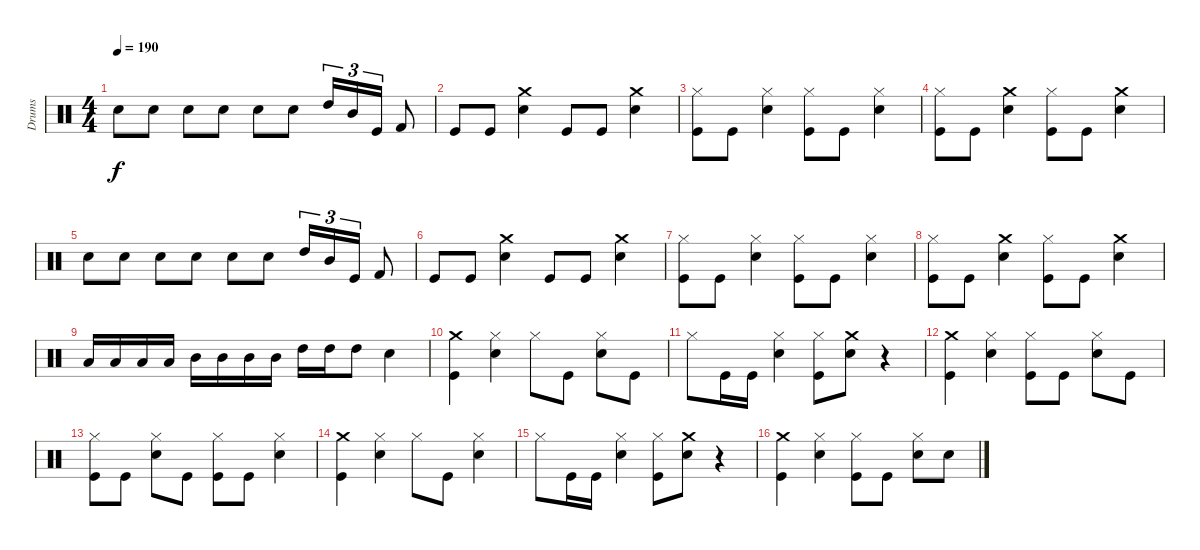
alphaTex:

\track ("Drums" "Drums") {instrument percussion}
\staff {score}
\articulation defaults
\ts (4 4)
\tempo 190
\clef neutral
\ks c "Snare (hit) 2".8{dy f} "Snare (hit) 2".8 "Snare (hit) 2".8 "Snare (hit) 2".8 "Snare (hit) 2".8 "Snare (hit) 2".8 "High Tom (hit)".16{tu (3 2)} "Mid Tom (hit)".16{tu (3 2)} "Kick (hit)".16{tu (3 2)} "Kick (hit) 2".8
|
"Kick (hit)".8 "Kick (hit)".8 ("Crash medium (hit)" "Snare (hit) 2").4 "Kick (hit)".8 "Kick (hit)".8 ("Crash medium (hit)" "Snare (hit) 2").4 |
("Kick (hit)" "Hi-Hat (closed)").8 "Kick (hit)".8 ("Snare (hit) 2" "Hi-Hat (closed)").4 ("Kick (hit)" "Hi-Hat (closed)").8 "Kick (hit)".8 ("Snare (hit) 2" "Hi-Hat (closed)").4 |
("Kick (hit)" "Hi-Hat (closed)").8 "Kick (hit)".8 ("Snare (hit) 2" "Crash medium (hit)").4 ("Kick (hit)" "Hi-Hat (closed)").8 "Kick (hit)".8 ("Crash medium (hit)" "Snare (hit) 2").4 |
"Snare (hit) 2".8 "Snare (hit) 2".8 "Snare (hit) 2".8 "Snare (hit) 2".8 "Snare (hit) 2".8 "Snare (hit) 2".8 "High Tom (hit)".16{tu (3 2)} "Mid Tom (hit)".16{tu (3 2)} "Kick (hit)".16{tu (3 2)} "Kick (hit) 2".8 |
"Kick (hit)".8 "Kick (hit)".8 ("Crash medium (hit)" "Snare (hit) 2").4 "Kick (hit)".8 "Kick (hit)".8 ("Crash medium (hit)" "Snare (hit) 2").4 |
("Kick (hit)" "Hi-Hat (closed)").8 "Kick (hit)".8 ("Snare (hit) 2" "Hi-Hat (closed)").4 ("Kick (hit)" "Hi-Hat (closed)").8 "Kick (hit)".8 ("Snare (hit) 2" "Hi-Hat (closed)").4 |
("Kick (hit)" "Hi-Hat (closed)").8 "Kick (hit)".8 ("Snare (hit) 2" "Crash medium (hit)").4 ("Kick (hit)" "Hi-Hat (closed)").8 "Kick (hit)".8 ("Crash medium (hit)" "Snare (hit) 2").4 |
"Low Tom (hit)".16 "Low Tom (hit)".16 "Low Tom (hit)".16 "Low Tom (hit)".16 "Mid Tom (hit)".16 "Mid Tom (hit)".16 "Mid Tom (hit)".16 "Mid Tom (hit)".16 "High Tom (hit)".16 "High Tom (hit)".16 "High Tom (hit)".8 "Snare (hit) 2".4 |
("Kick (hit)" "Crash medium (hit)").4 ("Hi-Hat (closed)" "Snare (hit) 2").4 "Hi-Hat (closed)".8 "Kick (hit)".8 ("Snare (hit) 2" "Hi-Hat (closed)").8 "Kick (hit)".8 |
"Hi-Hat (closed)".8 "Kick (hit)".16 "Kick (hit)".16 ("Snare (hit) 2" "Hi-Hat (closed)").4 ("Hi-Hat (closed)" "Kick (hit)").8 ("Crash medium (hit)" "Snare (hit) 2").8 r.4 |
("Kick (hit)" "Crash medium (hit)").4 ("Hi-Hat (closed)" "Snare (hit) 2").4 ("Hi-Hat (closed)" "Kick (hit)").8 "Kick (hit)".8 ("Snare (hit) 2" "Hi-Hat (closed)").8 "Kick (hit)".8 |
("Hi-Hat (closed)" "Kick (hit)").8 "Kick (hit)".8 ("Snare (hit) 2" "Hi-Hat (closed)").8 "Kick (hit)".8 ("Hi-Hat (closed)" "Kick (hit)").8 "Kick (hit)".8 ("Snare (hit) 2" "Hi-Hat (closed)").4 |
("Kick (hit)" "Crash medium (hit)").4 ("Hi-Hat (closed)" "Snare (hit) 2").4 "Hi-Hat (closed)".8 "Kick (hit)".8 ("Snare (hit) 2" "Hi-Hat (closed)").4 |
"Hi-Hat (closed)".8 "Kick (hit)".16 "Kick (hit)".16 ("Snare (hit) 2" "Hi-Hat (closed)").4 ("Hi-Hat (closed)" "Kick (hit)").8 ("Crash medium (hit)" "Snare (hit) 2").8 r.4 |
("Crash medium (hit)" "Kick (hit)").4 ("Snare (hit) 2" "Hi-Hat (closed)").4 ("Hi-Hat (closed)" "Kick (hit)").8 "Kick (hit)".8 ("Hi-Hat (closed)" "Snare (hit) 2").8 "Snare (hit) 2".8
